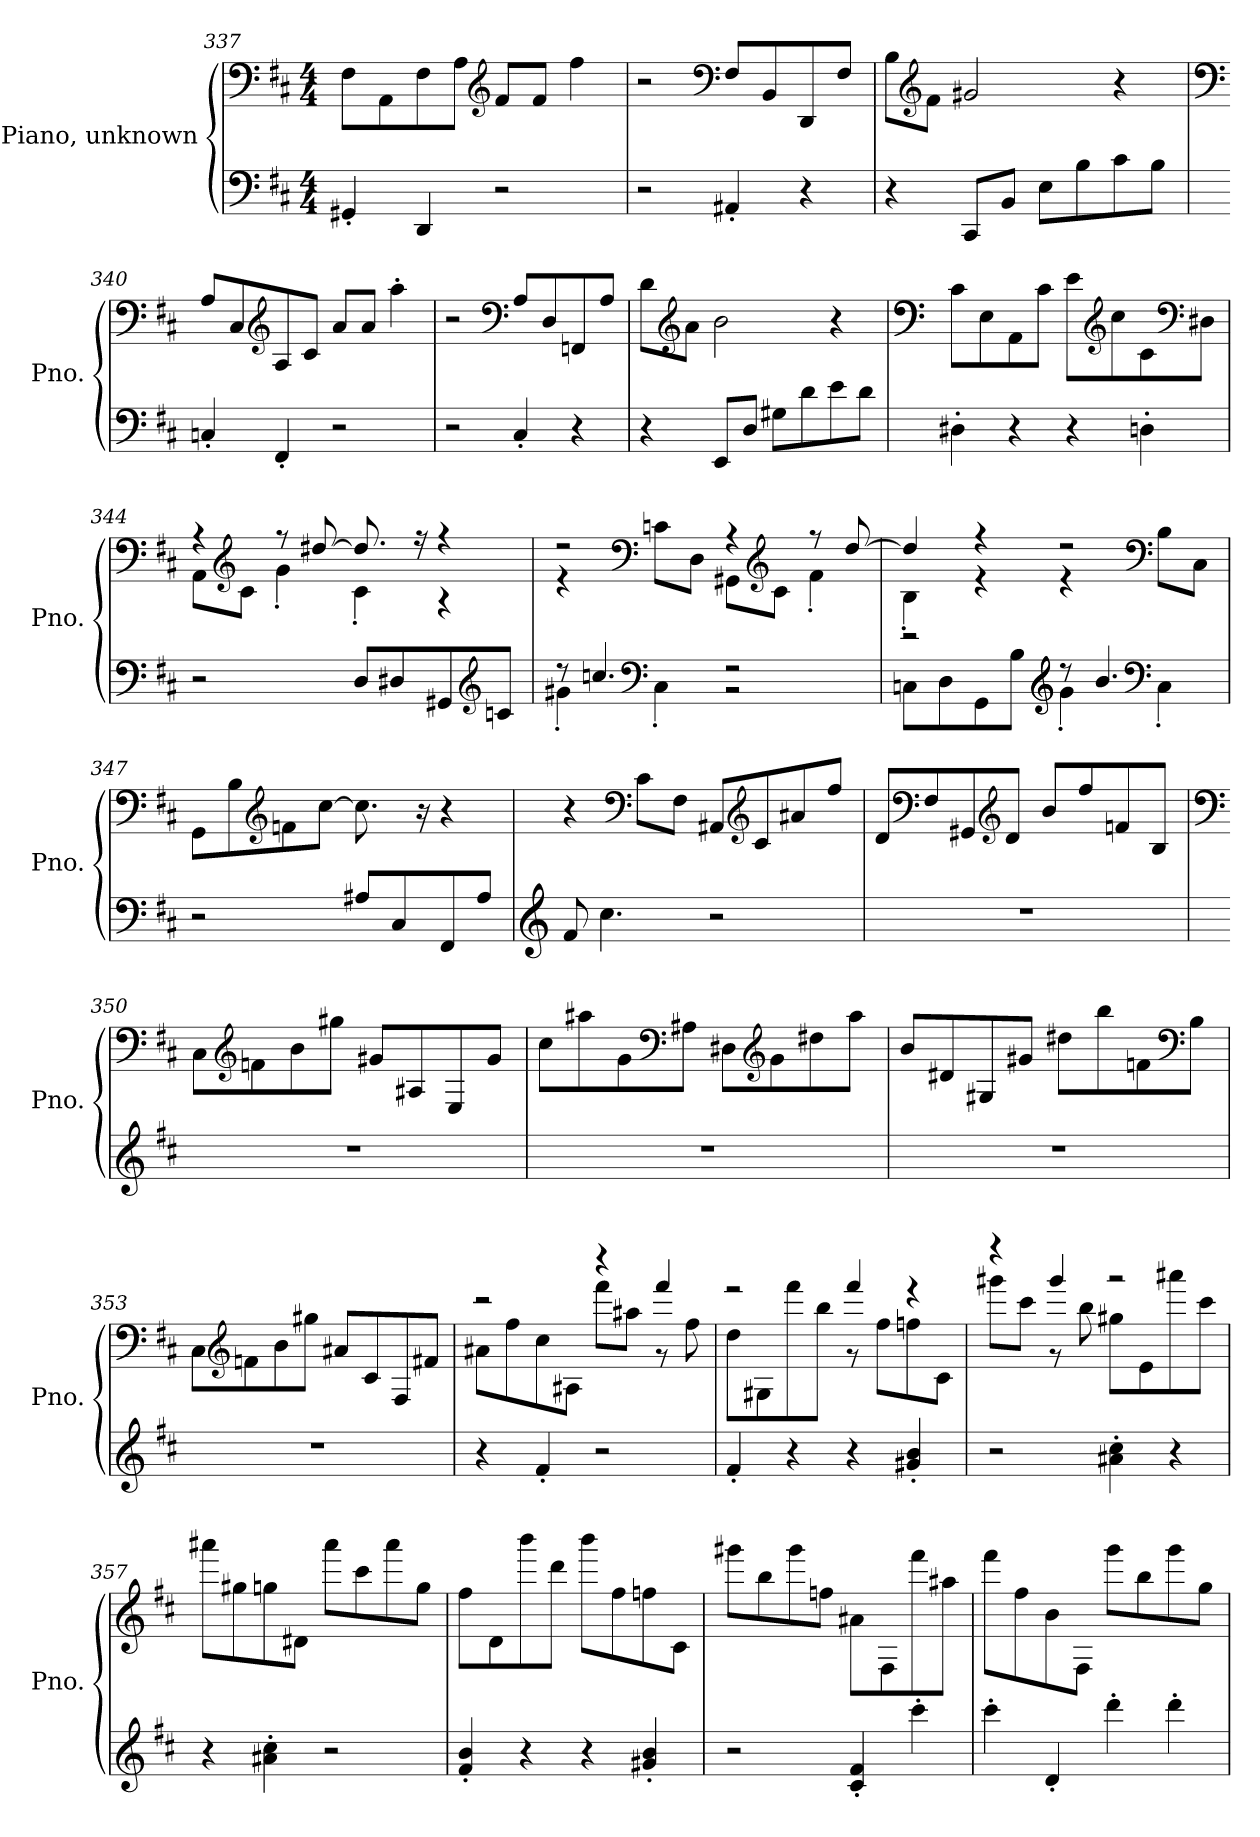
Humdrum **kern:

**kern	**kern
*part1	*part1
*staff2	*staff1
*I"Piano, unknown	*
*I'Pno.	*
*clefF4	*clefF4
*k[f#c#]	*k[f#c#]
*M4/4	*M4/4
=337	=337
4GG#X'/	8F#\L
.	8AA\
4DD/	8F#\
.	8A\J
*	*clefG2
2r	8f#/L
.	8f#/J
.	4ff#\
=338	=338
2r	2r
*	*clefF4
4AA#X'/	8F#/L
.	8BB/
4r	8DD/
.	8F#/J
!!LO:LB:g=z
=339	=339
4r	8B\L
*	*clefG2
.	8f#\J
8CC#/L	2g#X/
8BB/J	.
8E\L	.
8B\	.
8c#\	4r
8B\J	.
=340	=340
*	*clefF4
4Cn'/	8A/L
.	8C#/
*	*clefG2
4FF#'/	8A/
.	8c#/J
2r	8a/L
.	8a/J
.	4aa'\
=341	=341
2r	2r
*	*clefF4
4C#'/	8A/L
.	8D/
4r	8FFn/
.	8A/J
=342	=342
4r	8d\L
*	*clefG2
.	8a\J
8EE/L	2b\
8D/J	.
8G#X\L	.
8d\	.
8e\	4r
8d\J	.
!!LO:PB:g=z
=343	=343
*	*clefF4
4D#X'\	8c#\L
.	8E\
4r	8AA\
.	8c#\J
4r	8e\L
*	*clefG2
.	8cc#\
4Dn'\	8c#\
*	*clefF4
.	8D#X\J
=344	=344
*	*^
2r	4r	8AA\L
*	*clefG2	*
.	.	8c#\J
.	8r	4g'\
.	[8dd#X/	.
8D/L	8.dd#/]	4c#'\
8D#X/	.	.
.	16r	.
8GG#X/	4r	4r
*clefG2	*	*
8cn/J	.	.
=345	=345	=345
*^	*	*
8r	4g#X'\	2r	4r
4.ccn/	.	.	.
*clefF4	*	*clefF4	*
.	4C#'\	.	8cn\L
.	.	.	8D\J
2r	2r	4r	8GG#X\L
*	*	*clefG2	*
.	.	.	8c\J
.	.	8r	4f#'\
.	.	[8dd/	.
!!LO:LB:g=z	!!
=346	=346	=346	=346
2r	8Cn\L	4dd/]	4B'\
.	8D\	.	.
.	8GG\	4r	4r
.	8B\J	.	.
*clefG2	*	*	*
8r	4g'\	2r	4r
4.b/	.	.	.
*clefF4	*	*clefF4	*
.	4C'\	.	8B\L
.	.	.	8C#\J
*v	*v	*	*
*	*v	*v
=347	=347
2r	8GG\L
.	8B\
*	*clefG2
.	8fn\
.	[8cc#\J
8A#X/L	8.cc#\]
8C#/	.
.	16r
8FF#/	4r
8A#/J	.
=348	=348
*clefG2	*
8f#/	4r
4.cc#\	.
*	*clefF4
.	8c#\L
.	8F#\J
2r	8AA#X/L
*	*clefG2
.	8c#/
.	8a#X/
.	8ff#/J
!!LO:LB:g=z
=349	=349
1r	8d/L
*	*clefF4
.	8F#/
.	8GG#X/
*	*clefG2
.	8d/J
.	8b/L
.	8ff#/
.	8fn/
.	8B/J
=350	=350
*	*clefF4
1r	8C#\L
*	*clefG2
.	8fn\
.	8b\
.	8gg#X\J
.	8g#X/L
.	8A#X/
.	8E/
.	8g#/J
=351	=351
1r	8cc#\L
.	8aa#X\
.	8g\
*	*clefF4
.	8A#X\J
.	8D#X\L
*	*clefG2
.	8g\
.	8dd#X\
.	8aa#\J
!!LO:LB:g=z
=352	=352
1r	8b/L
.	8d#X/
.	8G#X/
.	8g#X/J
.	8dd#X\L
.	8bb\
.	8fn\
*	*clefF4
.	8B\J
=353	=353
1r	8C#\L
*	*clefG2
.	8fn\
.	8b\
.	8gg#X\J
.	8a#X/L
.	8c#/
.	8F#/
.	8f#X/J
=354	=354
*	*^
4r	2r	8a#X\L
.	.	8ff#\
4f#'/	.	8cc#\
.	.	8A#X\J
2r	4r	8fff#\L
.	.	8aa#X\J
.	4fff#/	8r
.	.	8ff#\
!!LO:LB:g=z	!!
=355	=355	=355
4f#'/	2r	8dd\L
.	.	8G#X\
4r	.	8fff#\
.	.	8bb\J
4r	4fff#/	8r
.	.	8ff#\L
4g#X/' 4b/'	4r	8ffn\
.	.	8c#\J
=356	=356	=356
2r	4r	8ggg#X\L
.	.	8ccc#\J
.	4ggg#/	8r
.	.	8bb\
4a#X\' 4cc#\'	2r	8gg#X\L
.	.	8e\
4r	.	8aaa#X\
.	.	8ccc#\J
*	*v	*v
=357	=357
4r	8aaa#X\L
.	8gg#X\
4a#X\' 4cc#\'	8ggn\
.	8d#X\J
2r	8aaa#\L
.	8ccc#\
.	8aaa#\
.	8gg\J
!!LO:LB:g=z
=358	=358
4f#/' 4b/'	8ff#\L
.	8d\
4r	8bbb\
.	8ddd\J
4r	8bbb\L
.	8ff#\
4g#X/' 4b/'	8ffn\
.	8c#\J
=359	=359
2r	8ggg#X\L
.	8bb\
.	8ggg#\
.	8ffn\J
4c#/' 4f#/'	8a#X\L
.	8F#\
4ccc#'\	8fff#\
.	8aa#X\J
=360	=360
4ccc#'\	8fff#\L
.	8ff#\
4d'/	8b\
.	8F#\J
4ddd'\	8ggg\L
.	8bb\
4ddd'\	8ggg\
.	8gg\J
=	=
*-	*-
